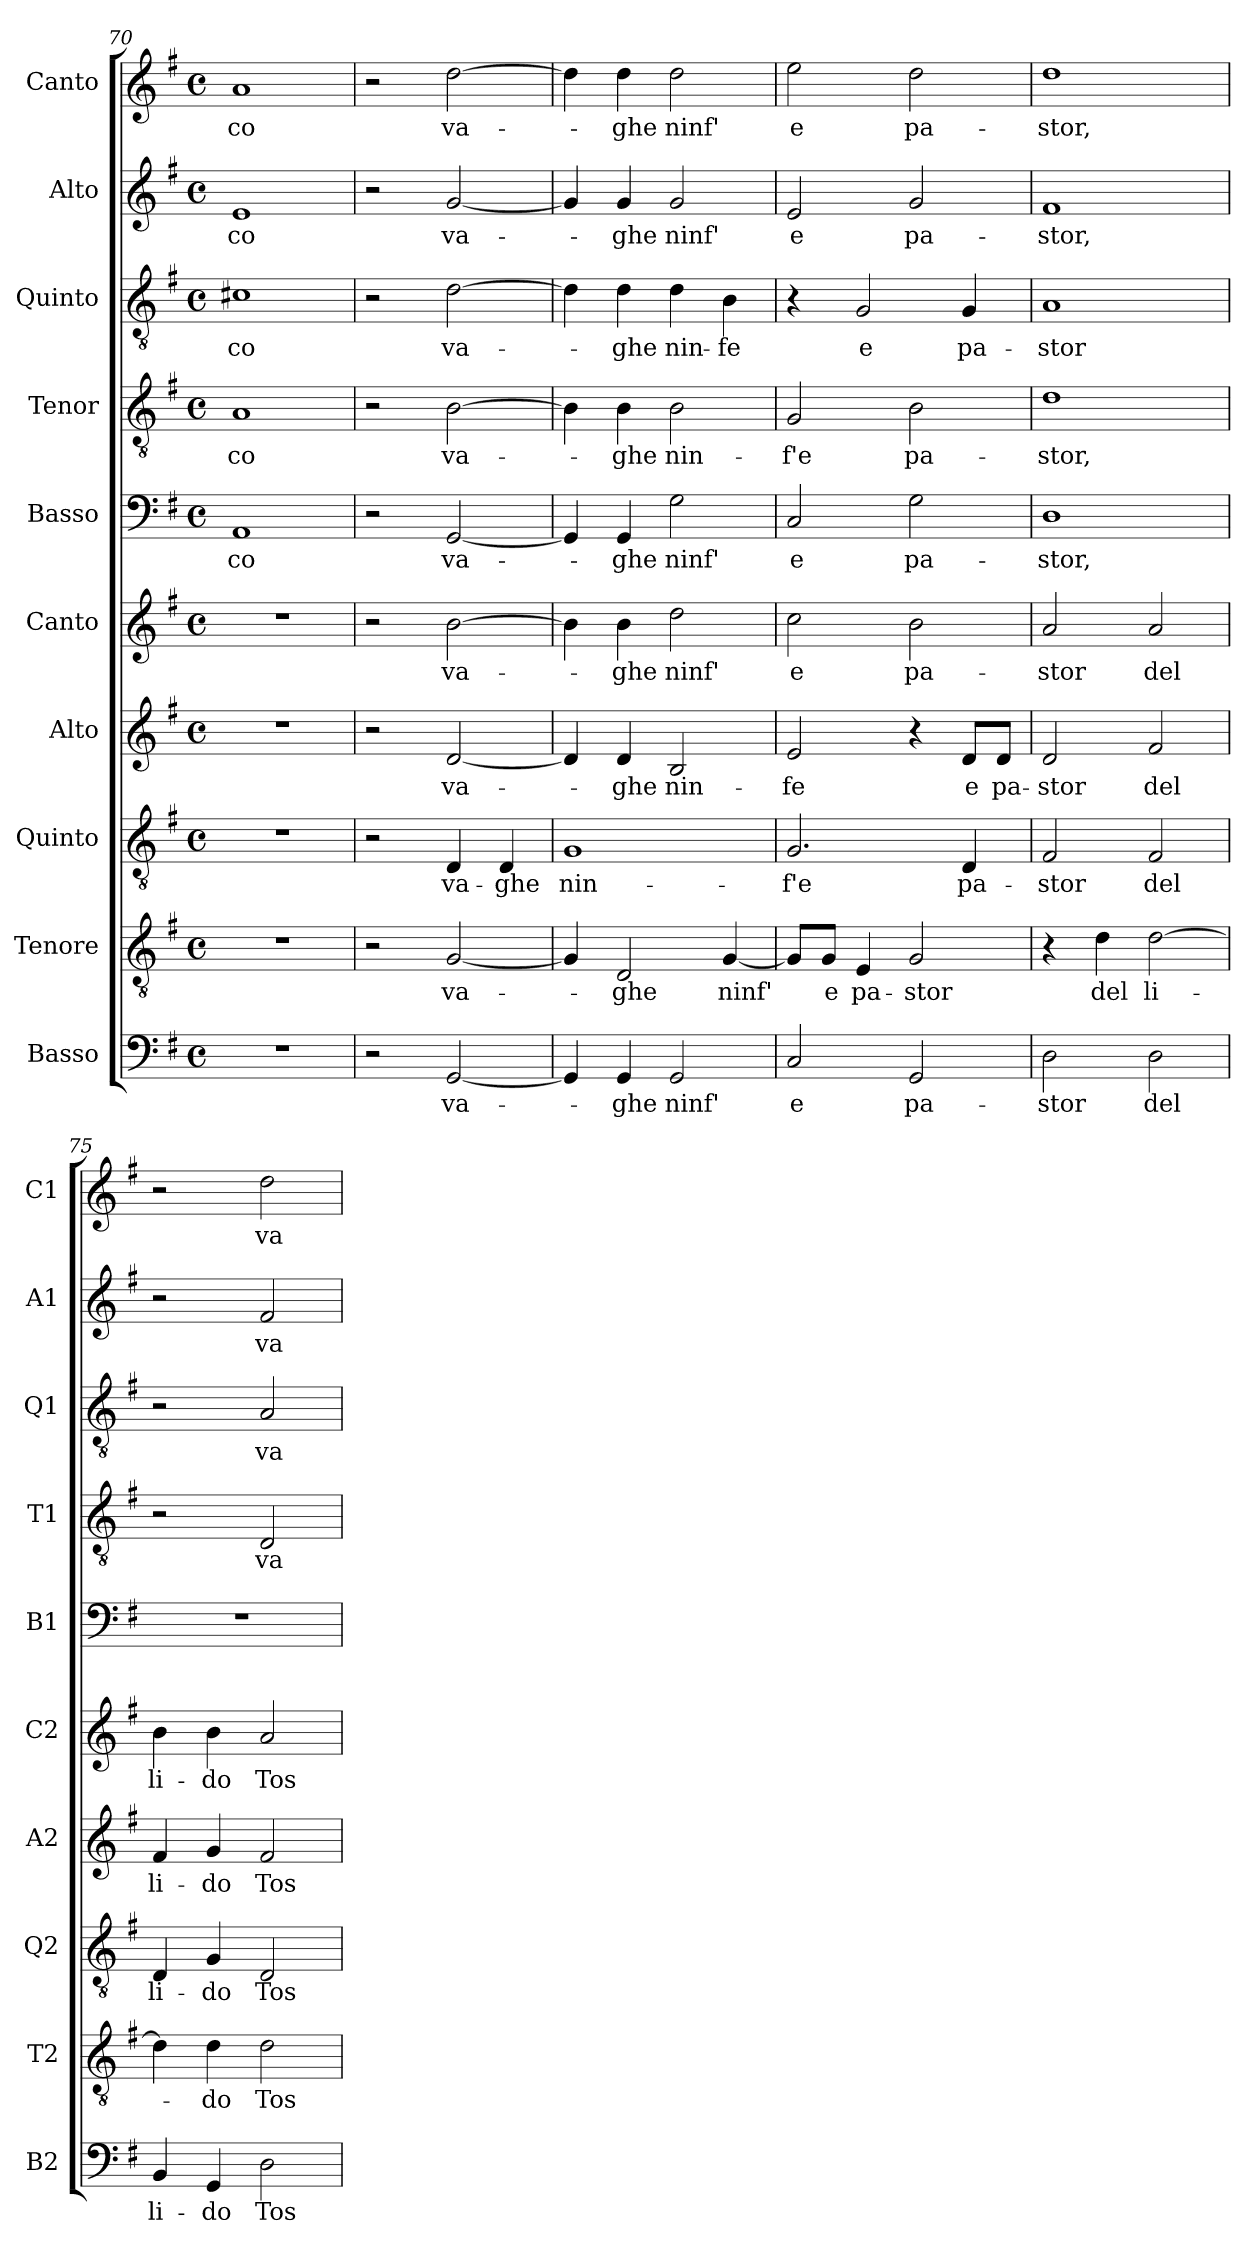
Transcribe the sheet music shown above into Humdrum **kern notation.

**kern	**text	**kern	**text	**kern	**text	**kern	**text	**kern	**text	**kern	**text	**kern	**text	**kern	**text	**kern	**text	**kern	**text
*part10	*part10	*part9	*part9	*part8	*part8	*part7	*part7	*part6	*part6	*part5	*part5	*part4	*part4	*part3	*part3	*part2	*part2	*part1	*part1
*staff10	*staff10	*staff9	*staff9	*staff8	*staff8	*staff7	*staff7	*staff6	*staff6	*staff5	*staff5	*staff4	*staff4	*staff3	*staff3	*staff2	*staff2	*staff1	*staff1
*I"Basso	*	*I"Tenore	*	*I"Quinto	*	*I"Alto	*	*I"Canto	*	*I"Basso	*	*I"Tenor	*	*I"Quinto	*	*I"Alto	*	*I"Canto	*
*I'B2	*	*I'T2	*	*I'Q2	*	*I'A2	*	*I'C2	*	*I'B1	*	*I'T1	*	*I'Q1	*	*I'A1	*	*I'C1	*
*clefF4	*	*clefGv2	*	*clefGv2	*	*clefG2	*	*clefG2	*	*clefF4	*	*clefGv2	*	*clefGv2	*	*clefG2	*	*clefG2	*
*k[f#]	*	*k[f#]	*	*k[f#]	*	*k[f#]	*	*k[f#]	*	*k[f#]	*	*k[f#]	*	*k[f#]	*	*k[f#]	*	*k[f#]	*
*G:	*	*G:	*	*G:	*	*G:	*	*G:	*	*G:	*	*G:	*	*G:	*	*G:	*	*G:	*
*M4/4	*	*M4/4	*	*M4/4	*	*M4/4	*	*M4/4	*	*M4/4	*	*M4/4	*	*M4/4	*	*M4/4	*	*M4/4	*
*met(c)	*	*met(c)	*	*met(c)	*	*met(c)	*	*met(c)	*	*met(c)	*	*met(c)	*	*met(c)	*	*met(c)	*	*met(c)	*
=70	=70	=70	=70	=70	=70	=70	=70	=70	=70	=70	=70	=70	=70	=70	=70	=70	=70	=70	=70
!	!	!	!	!	!	!	!	!	!	!	!LO:LY:b	!	!LO:LY:b	!	!LO:LY:b	!	!LO:LY:b	!	!LO:LY:b
1r	.	1r	.	1r	.	1r	.	1r	.	1AA	-co	1A	-co	1c#X	-co	1e	-co	1a	-co
=71	=71	=71	=71	=71	=71	=71	=71	=71	=71	=71	=71	=71	=71	=71	=71	=71	=71	=71	=71
2r	.	2r	.	2r	.	2r	.	2r	.	2r	.	2r	.	2r	.	2r	.	2r	.
!	!LO:LY:b	!	!LO:LY:b	!	!LO:LY:b	!	!LO:LY:b	!	!LO:LY:b	!	!LO:LY:b	!	!LO:LY:b	!	!LO:LY:b	!	!LO:LY:b	!	!LO:LY:b
[2GG/	va-	[2G/	va-	4D/	va-	[2d/	va-	[2b\	va-	[2GG/	va-	[2B\	va-	[2d\	va-	[2g/	va-	[2dd\	va-
!	!	!	!	!	!LO:LY:b	!	!	!	!	!	!	!	!	!	!	!	!	!	!
.	.	.	.	4D/	-ghe	.	.	.	.	.	.	.	.	.	.	.	.	.	.
!!LO:PB:g=z
=72	=72	=72	=72	=72	=72	=72	=72	=72	=72	=72	=72	=72	=72	=72	=72	=72	=72	=72	=72
!	!	!	!	!	!LO:LY:b	!	!	!	!	!	!	!	!	!	!	!	!	!	!
4GG/]	.	4G/]	.	1G	nin-	4d/]	.	4b\]	.	4GG/]	.	4B\]	.	4d\]	.	4g/]	.	4dd\]	.
!	!LO:LY:b	!	!LO:LY:b	!	!	!	!LO:LY:b	!	!LO:LY:b	!	!LO:LY:b	!	!LO:LY:b	!	!LO:LY:b	!	!LO:LY:b	!	!LO:LY:b
4GG/	-ghe	2D/	-ghe	.	.	4d/	-ghe	4b\	-ghe	4GG/	-ghe	4B\	-ghe	4d\	-ghe	4g/	-ghe	4dd\	-ghe
!	!LO:LY:b	!	!	!	!	!	!LO:LY:b	!	!LO:LY:b	!	!LO:LY:b	!	!LO:LY:b	!	!LO:LY:b	!	!LO:LY:b	!	!LO:LY:b
2GG/	ninf'	.	.	.	.	2B/	nin-	2dd\	ninf'	2G\	ninf'	2B\	nin-	4d\	nin-	2g/	ninf'	2dd\	ninf'
!	!	!	!LO:LY:b	!	!	!	!	!	!	!	!	!	!	!	!LO:LY:b	!	!	!	!
.	.	[4G/	ninf'	.	.	.	.	.	.	.	.	.	.	4B\	-fe	.	.	.	.
=73	=73	=73	=73	=73	=73	=73	=73	=73	=73	=73	=73	=73	=73	=73	=73	=73	=73	=73	=73
!	!LO:LY:b	!	!	!	!LO:LY:b	!	!LO:LY:b	!	!LO:LY:b	!	!LO:LY:b	!	!LO:LY:b	!	!	!	!LO:LY:b	!	!LO:LY:b
2C/	e	8G/L]	.	2.G/	-f'e	2e/	-fe	2cc\	e	2C/	e	2G/	-f'e	4r	.	2e/	e	2ee\	e
!	!	!	!LO:LY:b	!	!	!	!	!	!	!	!	!	!	!	!	!	!	!	!
.	.	8G/J	e	.	.	.	.	.	.	.	.	.	.	.	.	.	.	.	.
!	!	!	!LO:LY:b	!	!	!	!	!	!	!	!	!	!	!	!LO:LY:b	!	!	!	!
.	.	4E/	pa-	.	.	.	.	.	.	.	.	.	.	2G/	e	.	.	.	.
!	!LO:LY:b	!	!LO:LY:b	!	!	!	!	!	!LO:LY:b	!	!LO:LY:b	!	!LO:LY:b	!	!	!	!LO:LY:b	!	!LO:LY:b
2GG/	pa-	2G/	-stor	.	.	4r	.	2b\	pa-	2G\	pa-	2B\	pa-	.	.	2g/	pa-	2dd\	pa-
!	!	!	!	!	!LO:LY:b	!	!LO:LY:b	!	!	!	!	!	!	!	!LO:LY:b	!	!	!	!
.	.	.	.	4D/	pa-	8d/L	e	.	.	.	.	.	.	4G/	pa-	.	.	.	.
!	!	!	!	!	!	!	!LO:LY:b	!	!	!	!	!	!	!	!	!	!	!	!
.	.	.	.	.	.	8d/J	pa-	.	.	.	.	.	.	.	.	.	.	.	.
=74	=74	=74	=74	=74	=74	=74	=74	=74	=74	=74	=74	=74	=74	=74	=74	=74	=74	=74	=74
!	!LO:LY:b	!	!	!	!LO:LY:b	!	!LO:LY:b	!	!LO:LY:b	!	!LO:LY:b	!	!LO:LY:b	!	!LO:LY:b	!	!LO:LY:b	!	!LO:LY:b
2D\	-stor	4r	.	2F#/	-stor	2d/	-stor	2a/	-stor	1D	-stor,	1d	-stor,	1A	-stor	1f#	-stor,	1dd	-stor,
!	!	!	!LO:LY:b	!	!	!	!	!	!	!	!	!	!	!	!	!	!	!	!
.	.	4d\	del	.	.	.	.	.	.	.	.	.	.	.	.	.	.	.	.
!	!LO:LY:b	!	!LO:LY:b	!	!LO:LY:b	!	!LO:LY:b	!	!LO:LY:b	!	!	!	!	!	!	!	!	!	!
2D\	del	[2d\	li-	2F#/	del	2f#/	del	2a/	del	.	.	.	.	.	.	.	.	.	.
=75	=75	=75	=75	=75	=75	=75	=75	=75	=75	=75	=75	=75	=75	=75	=75	=75	=75	=75	=75
!	!LO:LY:b	!	!	!	!LO:LY:b	!	!LO:LY:b	!	!LO:LY:b	!	!	!	!	!	!	!	!	!	!
4BB/	li-	4d\]	.	4D/	li-	4f#/	li-	4b\	li-	1r	.	2r	.	2r	.	2r	.	2r	.
!	!LO:LY:b	!	!LO:LY:b	!	!LO:LY:b	!	!LO:LY:b	!	!LO:LY:b	!	!	!	!	!	!	!	!	!	!
4GG/	-do	4d\	-do	4G/	-do	4g/	-do	4b\	-do	.	.	.	.	.	.	.	.	.	.
!	!LO:LY:b	!	!LO:LY:b	!	!LO:LY:b	!	!LO:LY:b	!	!LO:LY:b	!	!	!	!LO:LY:b	!	!LO:LY:b	!	!LO:LY:b	!	!LO:LY:b
2D\	Tos-	2d\	Tos-	2D/	Tos-	2f#/	Tos-	2a/	Tos-	.	.	2D/	va-	2A/	va-	2f#/	va-	2dd\	va-
=	=	=	=	=	=	=	=	=	=	=	=	=	=	=	=	=	=	=	=
*-	*-	*-	*-	*-	*-	*-	*-	*-	*-	*-	*-	*-	*-	*-	*-	*-	*-	*-	*-
